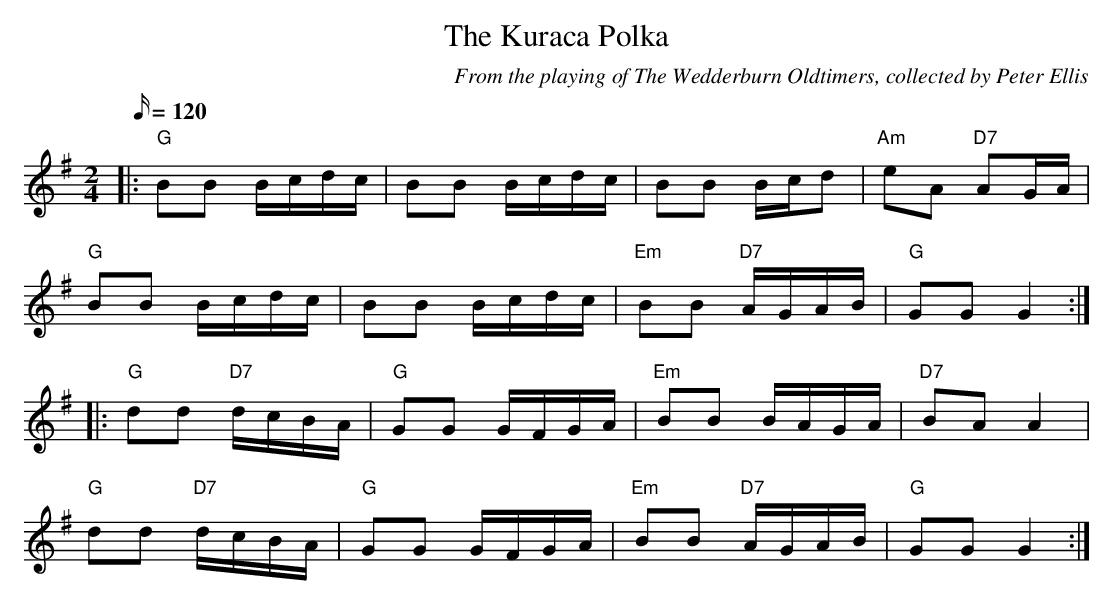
X:1
T:Kuraca Polka, The
M:2/4
L:1/16
Q:120
C:From the playing of The Wedderburn Oldtimers, collected by Peter Ellis
K:G
|:"G"B2B2 Bcdc|B2B2 Bcdc|B2B2 Bcd2|"Am"e2A2 "D7"A2GA|
"G"B2B2 Bcdc|B2B2 Bcdc|"Em"B2B2 "D7"AGAB|"G"G2G2G4:|
|:"G"d2d2 "D7"dcBA|"G"G2G2 GFGA|"Em"B2B2 BAGA|"D7"B2A2A4|
"G"d2d2 "D7"dcBA|"G"G2G2 GFGA|"Em"B2B2 "D7"AGAB|"G"G2G2G4:|
